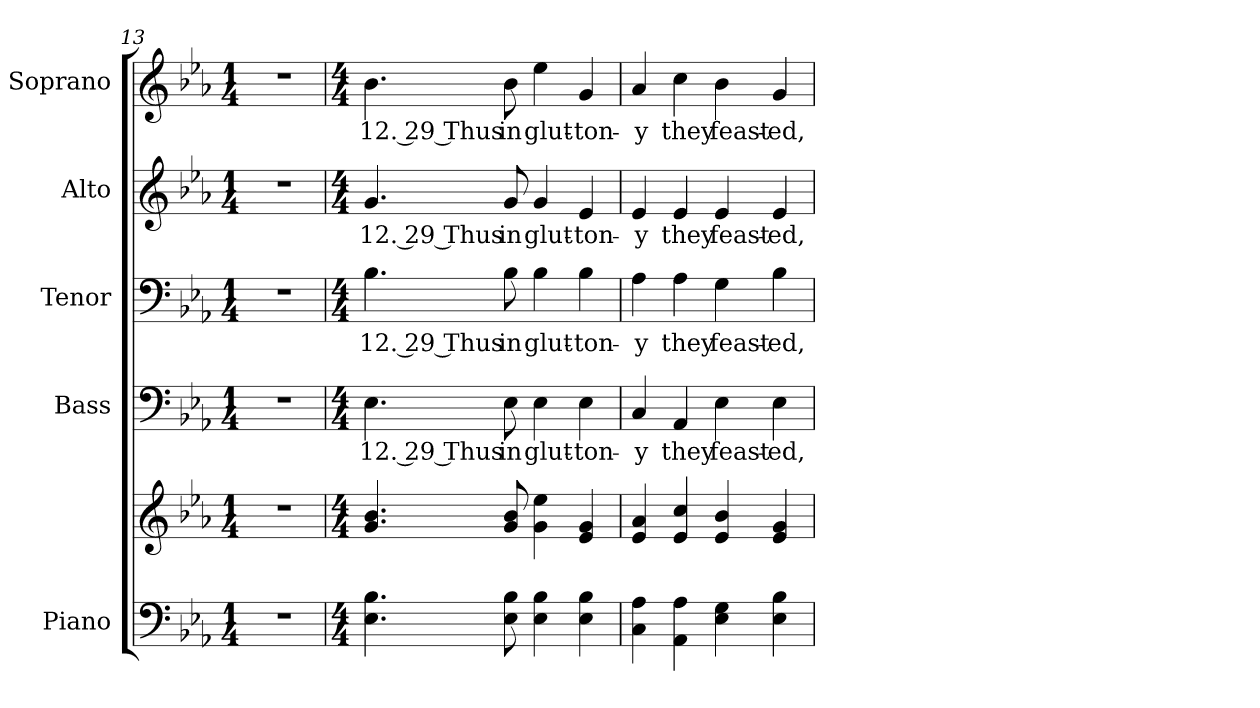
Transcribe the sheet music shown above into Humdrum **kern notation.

**kern	**kern	**kern	**text	**kern	**text	**kern	**text	**kern	**text
*part5	*part5	*part4	*part4	*part3	*part3	*part2	*part2	*part1	*part1
*staff6	*staff5	*staff4	*staff4	*staff3	*staff3	*staff2	*staff2	*staff1	*staff1
*I"Piano	*	*I"Bass	*	*I"Tenor	*	*I"Alto	*	*I"Soprano	*
*I'Pno.	*	*I'B.	*	*I'T.	*	*I'A.	*	*I'S.	*
!!LO:PB:g=z
*clefF4	*clefG2	*clefF4	*	*clefF4	*	*clefG2	*	*clefG2	*
*k[b-e-a-]	*k[b-e-a-]	*k[b-e-a-]	*	*k[b-e-a-]	*	*k[b-e-a-]	*	*k[b-e-a-]	*
*E-:	*E-:	*E-:	*	*E-:	*	*E-:	*	*E-:	*
*M1/4	*M1/4	*M1/4	*	*M1/4	*	*M1/4	*	*M1/4	*
=13	=13	=13	=13	=13	=13	=13	=13	=13	=13
!LO:N:vis=1	!LO:N:vis=1	!LO:N:vis=1	!	!LO:N:vis=1	!	!LO:N:vis=1	!	!LO:N:vis=1	!
4r	4r	4r	.	4r	.	4r	.	4r	.
=14	=14	=14	=14	=14	=14	=14	=14	=14	=14
*M4/4	*M4/4	*M4/4	*	*M4/4	*	*M4/4	*	*M4/4	*
!	!	!	!LO:LY:b:color=#000000	!	!	!	!	!	!
!	!	!	!	!	!LO:LY:b:color=#000000	!	!	!	!
!	!	!	!	!	!	!	!LO:LY:b:color=#000000	!	!
!	!	!	!	!	!	!	!	!	!LO:LY:b:color=#000000
4.E-i\ 4.B-i	4.gi/ 4.b-i	4.E-i\	12. 29 Thus	4.B-i\	12. 29 Thus	4.gi/	12. 29 Thus	4.b-i\	12. 29 Thus
!	!	!	!LO:LY:b:color=#000000	!	!	!	!	!	!
!	!	!	!	!	!LO:LY:b:color=#000000	!	!	!	!
!	!	!	!	!	!	!	!LO:LY:b:color=#000000	!	!
!	!	!	!	!	!	!	!	!	!LO:LY:b:color=#000000
8E-i\ 8B-i	8gi/ 8b-i	8E-i\	in	8B-i\	in	8gi/	in	8b-i\	in
!	!	!	!LO:LY:b:color=#000000	!	!	!	!	!	!
!	!	!	!	!	!LO:LY:b:color=#000000	!	!	!	!
!	!	!	!	!	!	!	!LO:LY:b:color=#000000	!	!
!	!	!	!	!	!	!	!	!	!LO:LY:b:color=#000000
4E-i\ 4B-i	4gi\ 4ee-i	4E-i\	glut-	4B-i\	glut-	4gi/	glut-	4ee-i\	glut-
!	!	!	!LO:LY:b:color=#000000	!	!	!	!	!	!
!	!	!	!	!	!LO:LY:b:color=#000000	!	!	!	!
!	!	!	!	!	!	!	!LO:LY:b:color=#000000	!	!
!	!	!	!	!	!	!	!	!	!LO:LY:b:color=#000000
4E-i\ 4B-i	4e-i/ 4gi	4E-i\	-ton-	4B-i\	-ton-	4e-i/	-ton-	4gi/	-ton-
=15	=15	=15	=15	=15	=15	=15	=15	=15	=15
!	!	!	!LO:LY:b:color=#000000	!	!	!	!	!	!
!	!	!	!	!	!LO:LY:b:color=#000000	!	!	!	!
!	!	!	!	!	!	!	!LO:LY:b:color=#000000	!	!
!	!	!	!	!	!	!	!	!	!LO:LY:b:color=#000000
4Ci\ 4A-i	4e-i/ 4a-i	4Ci/	-y	4A-i\	-y	4e-i/	-y	4a-i/	-y
!	!	!	!LO:LY:b:color=#000000	!	!	!	!	!	!
!	!	!	!	!	!LO:LY:b:color=#000000	!	!	!	!
!	!	!	!	!	!	!	!LO:LY:b:color=#000000	!	!
!	!	!	!	!	!	!	!	!	!LO:LY:b:color=#000000
4AA-i\ 4A-i	4e-i/ 4cci	4AA-i/	they	4A-i\	they	4e-i/	they	4cci\	they
!	!	!	!LO:LY:b:color=#000000	!	!	!	!	!	!
!	!	!	!	!	!LO:LY:b:color=#000000	!	!	!	!
!	!	!	!	!	!	!	!LO:LY:b:color=#000000	!	!
!	!	!	!	!	!	!	!	!	!LO:LY:b:color=#000000
4E-i\ 4Gi	4e-i/ 4b-i	4E-i\	feast-	4Gi\	feast-	4e-i/	feast-	4b-i\	feast-
!	!	!	!LO:LY:b:color=#000000	!	!	!	!	!	!
!	!	!	!	!	!LO:LY:b:color=#000000	!	!	!	!
!	!	!	!	!	!	!	!LO:LY:b:color=#000000	!	!
!	!	!	!	!	!	!	!	!	!LO:LY:b:color=#000000
4E-i\ 4B-i	4e-i/ 4gi	4E-i\	-ed,	4B-i\	-ed,	4e-i/	-ed,	4gi/	-ed,
=	=	=	=	=	=	=	=	=	=
*-	*-	*-	*-	*-	*-	*-	*-	*-	*-
